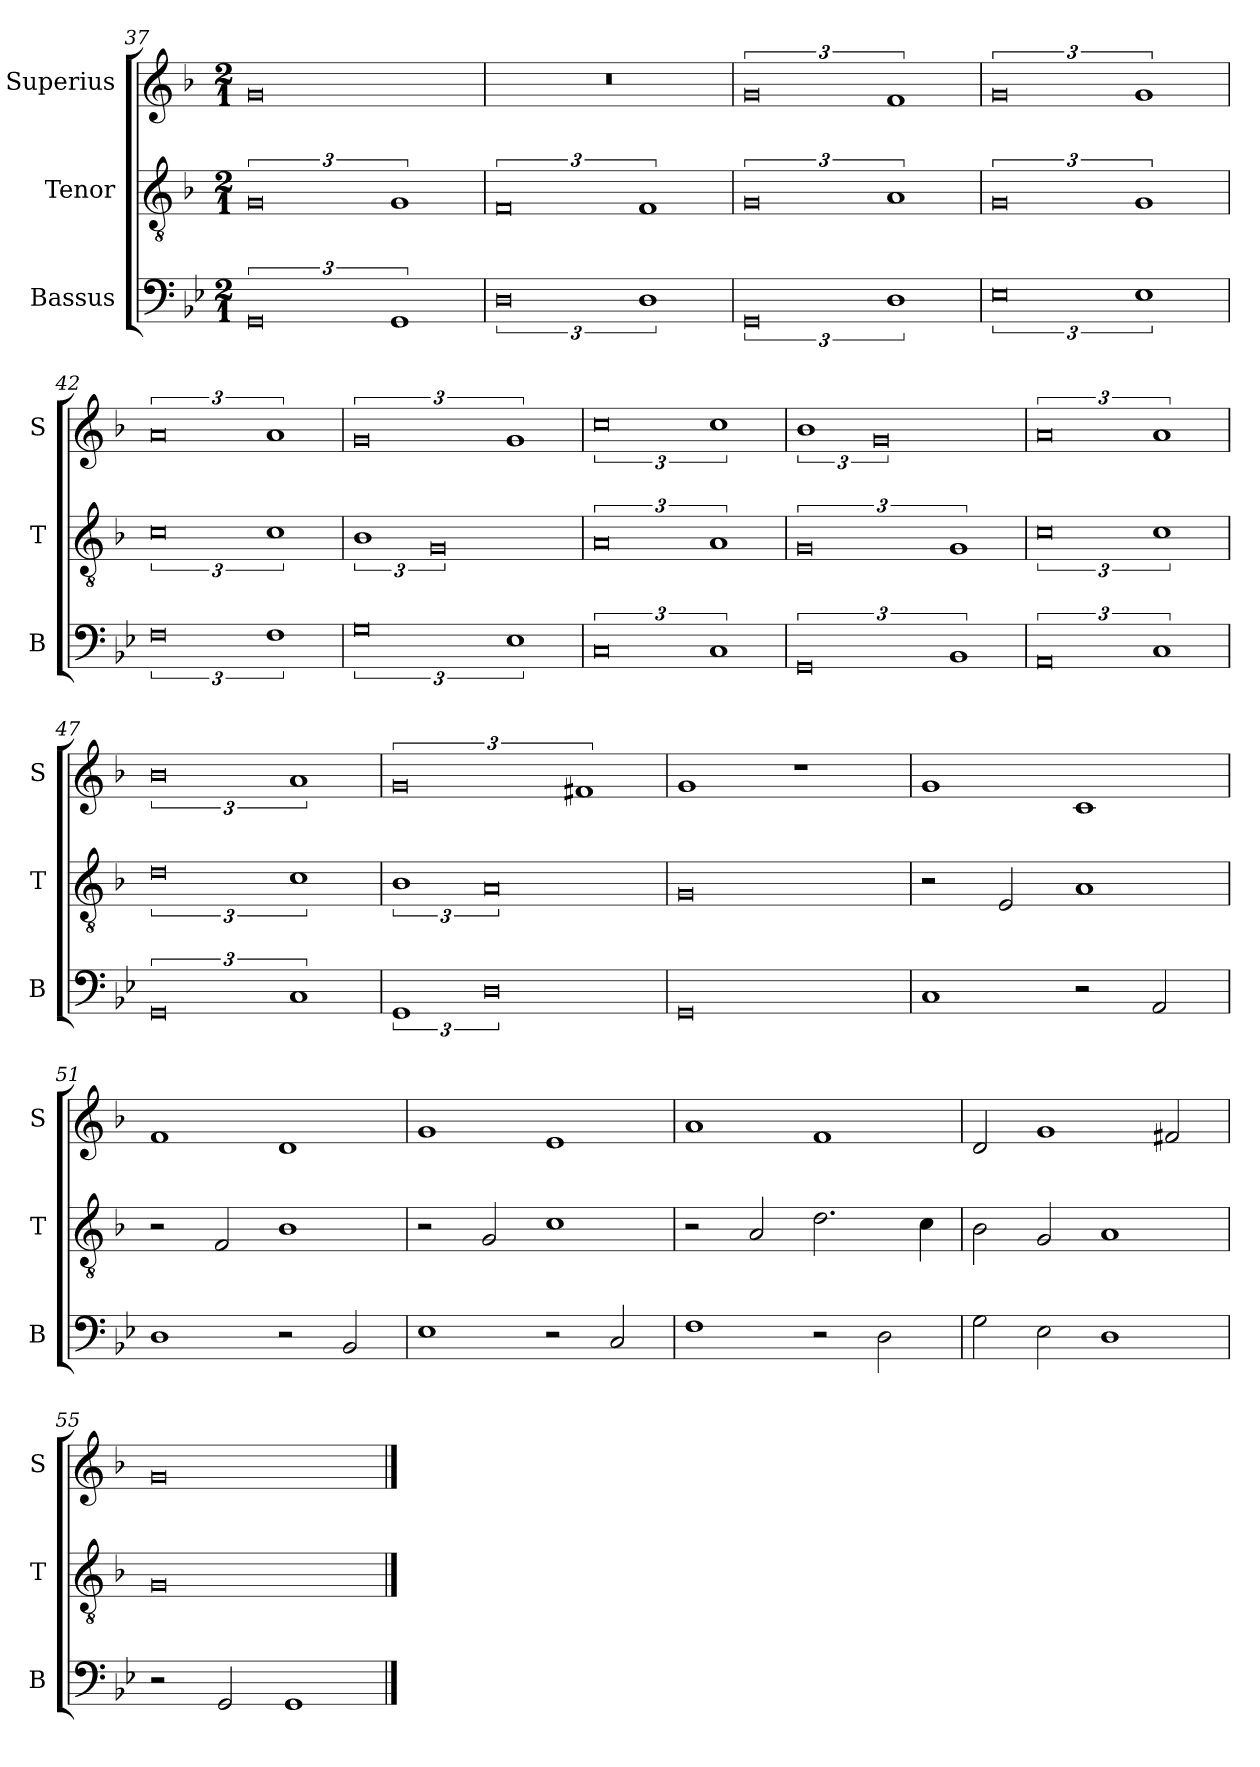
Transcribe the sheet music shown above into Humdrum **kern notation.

**kern	**kern	**kern
*part3	*part2	*part1
*staff3	*staff2	*staff1
*I"Bassus	*I"Tenor	*I"Superius
*I'B	*I'T	*I'S
*clefF4	*clefGv2	*clefG2
*k[b-e-]	*k[b-]	*k[b-]
*M2/1	*M2/1	*M2/1
=37	=37	=37
3%4GG	3%4G	0g
3%2GG	3%2G	.
=38	=38	=38
3%4D	3%4F	0r
3%2D	3%2F	.
=39	=39	=39
3%4GG	3%4G	3%4g
3%2D	3%2A	3%2f
=41	=41	=41
3%4E-	3%4G	3%4g
3%2E-	3%2G	3%2g
=42	=42	=42
3%4F	3%4c	3%4a
3%2F	3%2c	3%2a
=43	=43	=43
3%4G	3%2B-	3%4g
.	3%4G	.
3%2E-	.	3%2g
=44	=44	=44
3%4C	3%4A	3%4cc
3%2C	3%2A	3%2cc
=45	=45	=45
3%4GG	3%4G	3%2b-
.	.	3%4g
3%2BB-	3%2G	.
=46	=46	=46
3%4AA	3%4c	3%4a
3%2C	3%2c	3%2a
=47	=47	=47
3%4GG	3%4d	3%4b-
3%2C	3%2c	3%2a
=48	=48	=48
3%2GG	3%2B-	3%4g
3%4D	3%4A	.
.	.	3%2f#X
=49	=49	=49
0GG	0G	1g
.	.	1r
=50	=50	=50
1C	2r	1g
.	2E/	.
2r	1A	1c
2AA/	.	.
=51	=51	=51
1D	2r	1f
.	2F/	.
2r	1B-	1d
2BB-/	.	.
=52	=52	=52
1E-	2r	1g
.	2G/	.
2r	1c	1e
2C/	.	.
=53	=53	=53
1F	2r	1a
.	2A/	.
2r	2.d\	1f
2D\	.	.
.	4c\	.
=54	=54	=54
2G\	2B-\	2d/
2E-\	2G/	1g
1D	1A	.
.	.	2f#X/
=55	=55	=55
2r	0G	0g
2GG/	.	.
1GG	.	.
==	==	==
*-	*-	*-
